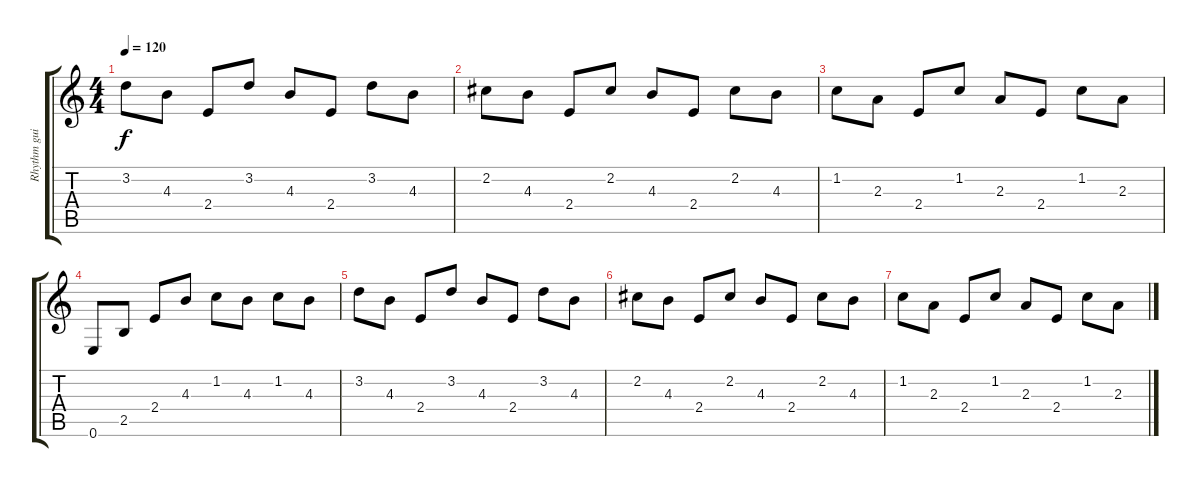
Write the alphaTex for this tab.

\track ("Rhythm guitar" "Rhythm gui") {instrument electricguitarclean}
\staff {score tabs}
\tuning (E4 B3 G3 D3 A2 E2) {hide}
\ts (4 4)
\tempo 120
\clef g2
\ks c
3.2.8{dy f} 4.3.8 2.4.8 3.2.8 4.3.8 2.4.8 3.2.8 4.3.8 |
2.2.8 4.3.8 2.4.8 2.2.8 4.3.8 2.4.8 2.2.8 4.3.8 |
1.2.8 2.3.8 2.4.8 1.2.8 2.3.8 2.4.8 1.2.8 2.3.8 |
0.6.8 2.5.8 2.4.8 4.3.8 1.2.8 4.3.8 1.2.8 4.3.8 |
3.2.8 4.3.8 2.4.8 3.2.8 4.3.8 2.4.8 3.2.8 4.3.8 |
2.2.8 4.3.8 2.4.8 2.2.8 4.3.8 2.4.8 2.2.8 4.3.8 |
1.2.8 2.3.8 2.4.8 1.2.8 2.3.8 2.4.8 1.2.8 2.3.8
